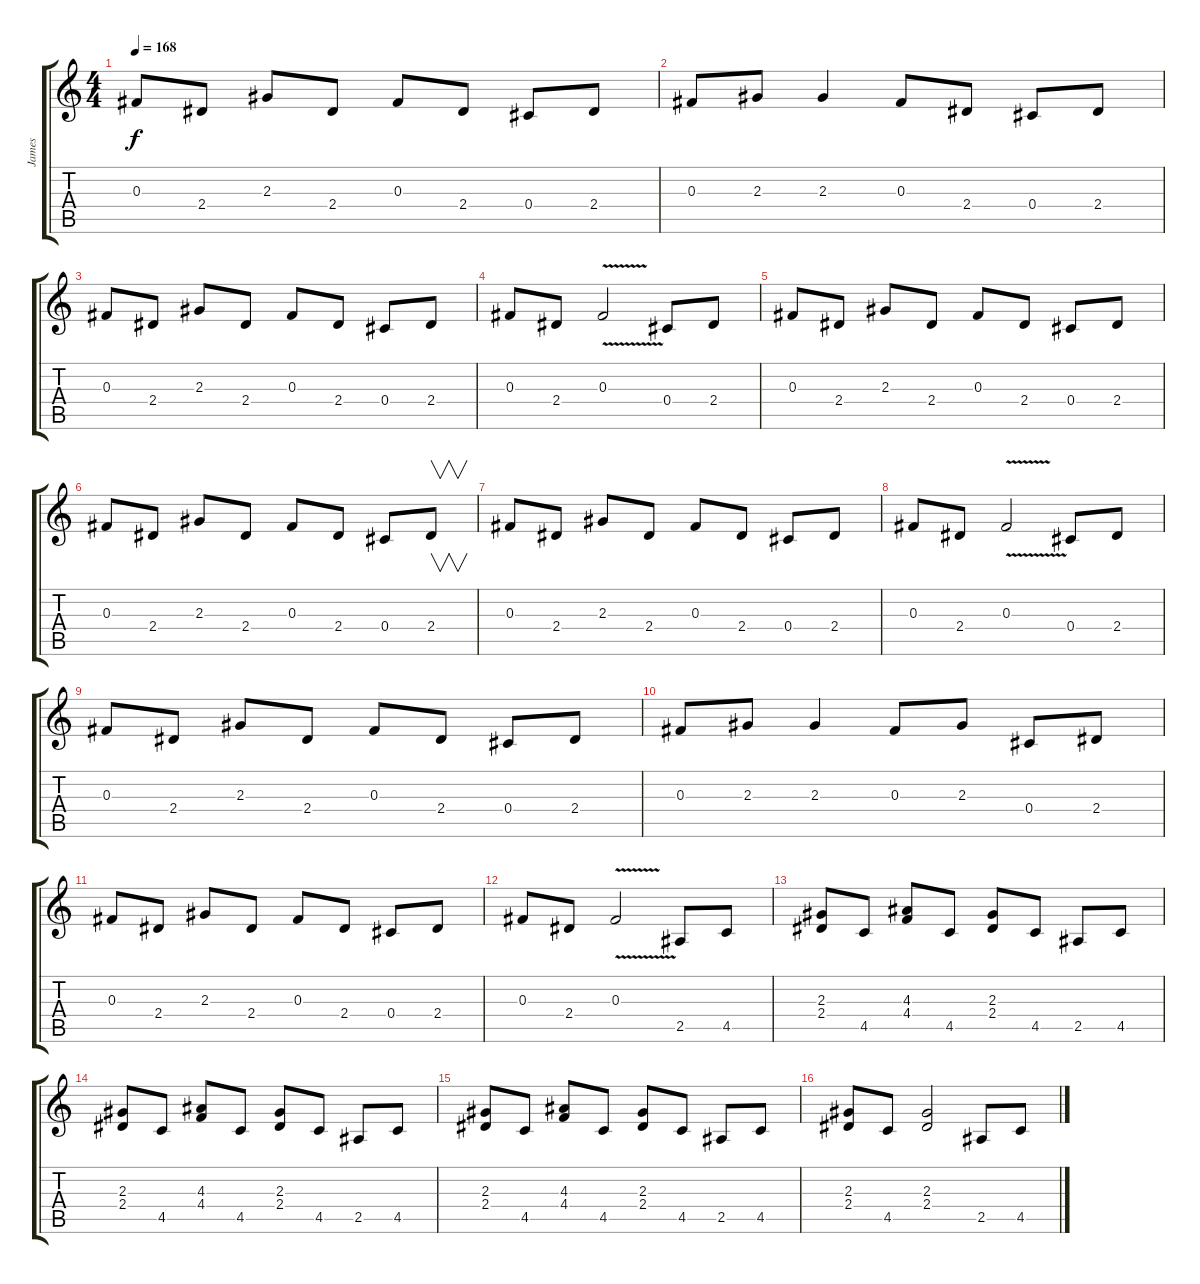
\track ("James" "James") {instrument distortionguitar}
\staff {score tabs}
\tuning (Eb4 Bb3 Gb3 Db3 Ab2 Eb2) {hide}
\ts (4 4)
\tempo 168
\clef g2
\ks c
0.3.8{dy f} 2.4.8 2.3.8 2.4.8 0.3.8 2.4.8 0.4.8 2.4.8 |
0.3.8 2.3.8 2.3.4 0.3.8 2.4.8 0.4.8 2.4.8 |
0.3.8 2.4.8 2.3.8 2.4.8 0.3.8 2.4.8 0.4.8 2.4.8 |
0.3.8 2.4.8 0.3{v}.2 0.4.8 2.4.8 |
0.3.8 2.4.8 2.3.8 2.4.8 0.3.8 2.4.8 0.4.8 2.4.8 |
0.3.8 2.4.8 2.3.8 2.4.8 0.3.8 2.4.8 0.4.8 2.4.8{v} |
0.3.8 2.4.8 2.3.8 2.4.8 0.3.8 2.4.8 0.4.8 2.4.8 |
0.3.8 2.4.8 0.3{v}.2 0.4.8 2.4.8 |
0.3.8 2.4.8 2.3.8 2.4.8 0.3.8 2.4.8 0.4.8 2.4.8 |
0.3.8 2.3.8 2.3.4 0.3.8 2.3.8 0.4.8 2.4.8 |
0.3.8 2.4.8 2.3.8 2.4.8 0.3.8 2.4.8 0.4.8 2.4.8 |
0.3.8 2.4.8 0.3{v}.2 2.5.8 4.5.8 |
(2.3 2.4).8 4.5.8 (4.3 4.4).8 4.5.8 (2.3 2.4).8 4.5.8 2.5.8 4.5.8 |
(2.3 2.4).8 4.5.8 (4.3 4.4).8 4.5.8 (2.3 2.4).8 4.5.8 2.5.8 4.5.8 |
(2.3 2.4).8 4.5.8 (4.3 4.4).8 4.5.8 (2.3 2.4).8 4.5.8 2.5.8 4.5.8 |
(2.3 2.4).8 4.5.8 (2.3 2.4).2 2.5.8 4.5.8
